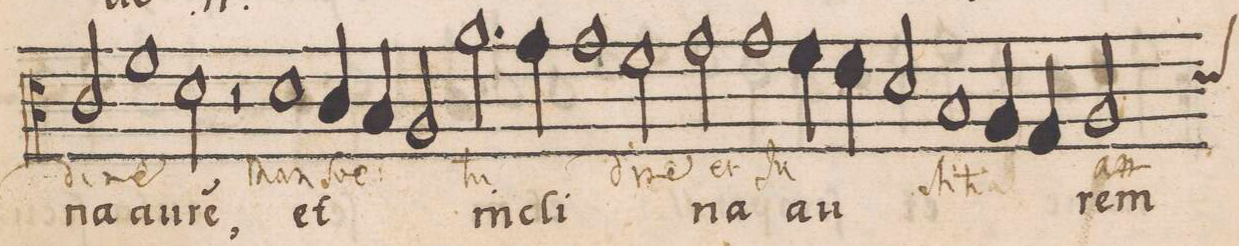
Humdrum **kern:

**kern	**text	**text
*I"CANTVS	*	*
*clefC3	*	*
*k[]	*	*
*met(c)	*	*
*M2/1	*	*
2c/	-na	-di-
1f	au-	-ne
2d\	-re(m),	.
=13	=13	=13
2r	.	.
1d	et	Man-
4c/	.	-ſve-
4B/	.	.
=14	=14	=14
2A/	.	.
2.a\	in-	-tu-
4g\	-cli-	.
1g	.	-di-
=15	=15	=15
2f\	.	-ne
2g\	-na	et
1g	au-	Ju-
=16	=16	=16
4f\	.	.
4e\	.	.
2d/	.	-ſti-
1B	.	-ti-
=17	=17	=17
4A/	.	.
4G/	.	.
*custos:d	*	*
2A/	-rem	-am
*-	*-	*-
